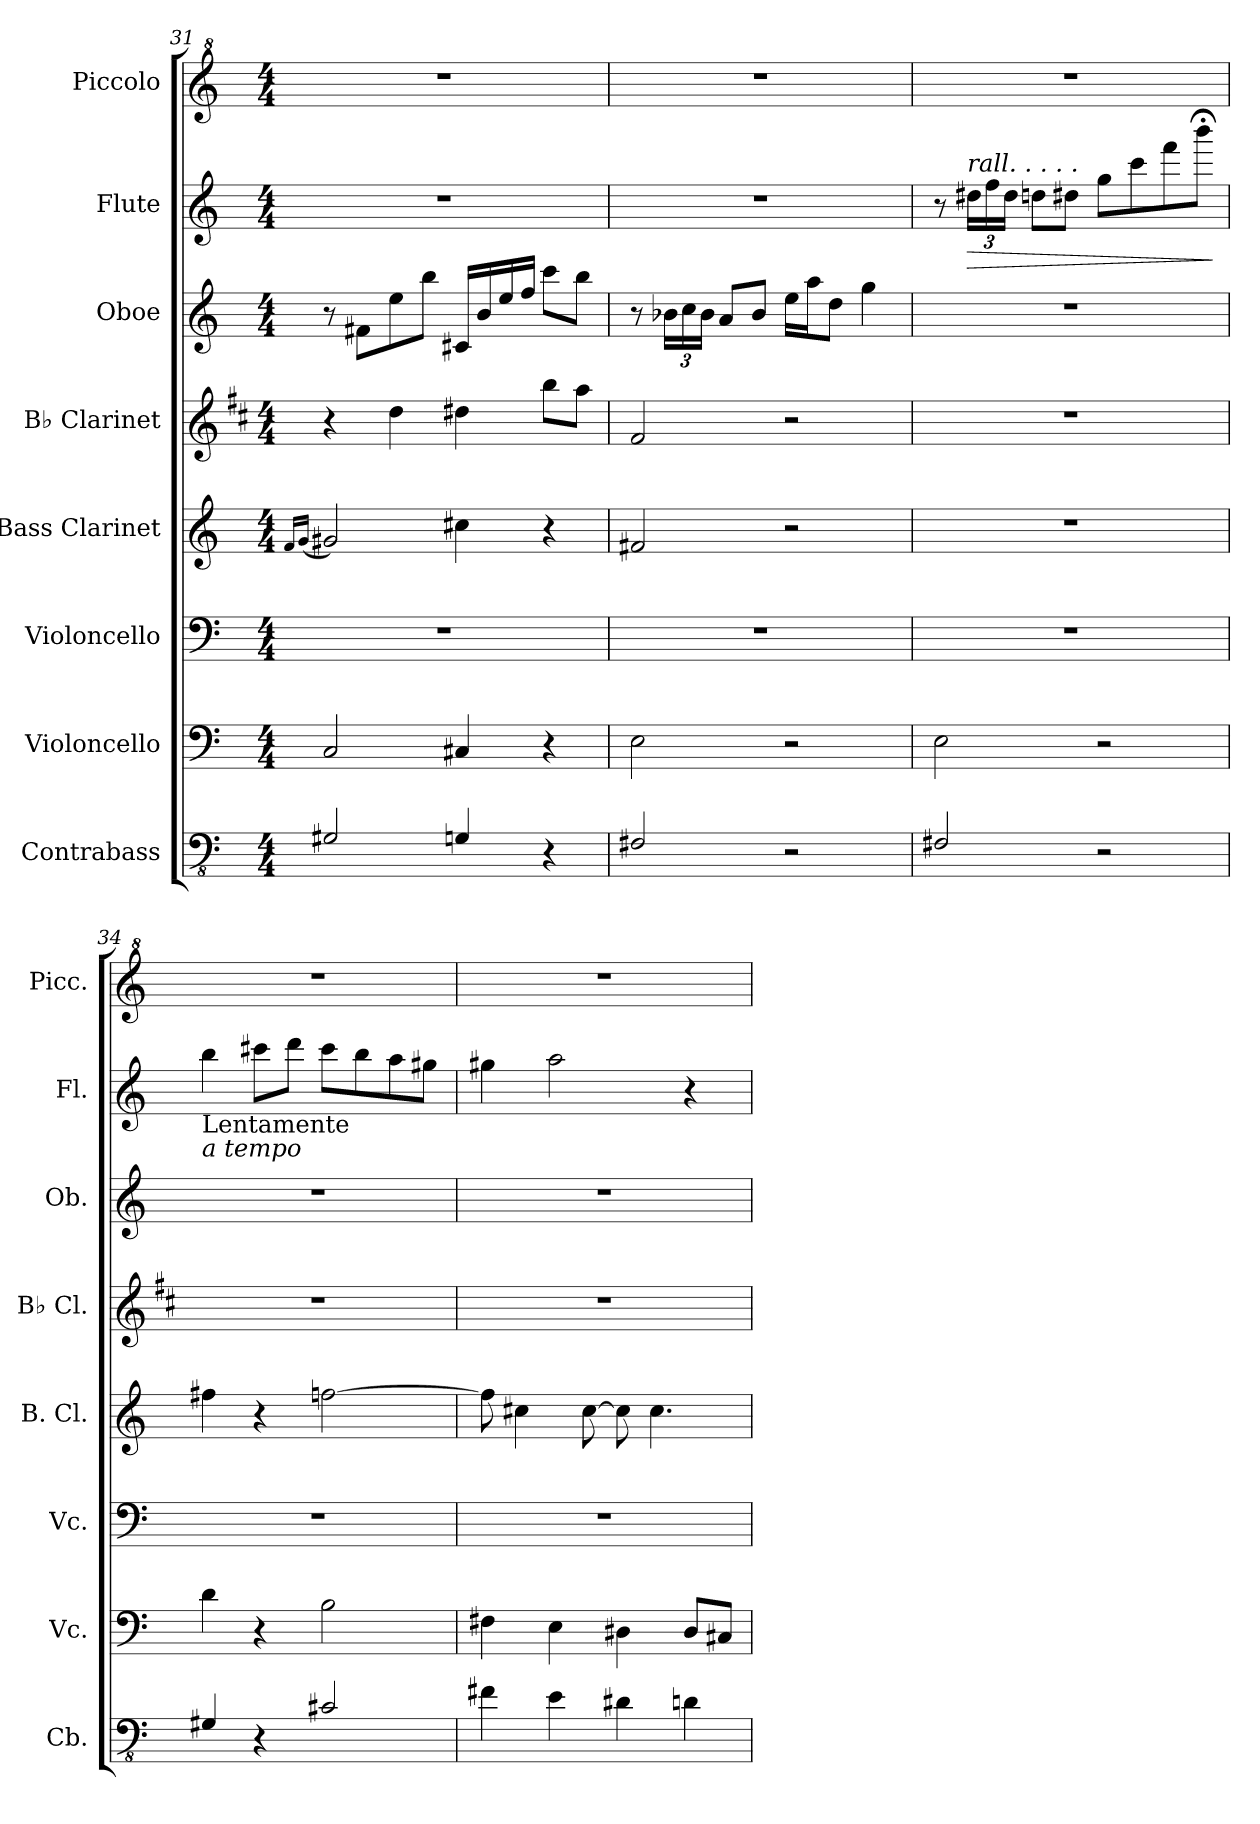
**kern	**kern	**kern	**kern	**kern	**kern	**kern	**dynam	**kern
*part8	*part7	*part6	*part5	*part4	*part3	*part2	*part2	*part1
*staff8	*staff7	*staff6	*staff5	*staff4	*staff3	*staff2	*staff2	*staff1
*I"Contrabass	*I"Violoncello	*I"Violoncello	*I"Bass Clarinet	*I"B♭ Clarinet	*I"Oboe	*I"Flute	*	*I"Piccolo
*I'Cb.	*I'Vc.	*I'Vc.	*I'B. Cl.	*I'B♭ Cl.	*I'Ob.	*I'Fl.	*	*I'Picc.
!!LO:PB:g=z
*clefFv4	*clefF4	*clefF4	*clefG2	*clefG2	*clefG2	*clefG2	*	*clefG^2
*ITrd7c12	*	*	*ITrd8c14	*ITrd1c2	*	*	*	*ITrd-7c-12
*k[]	*k[]	*k[]	*k[]	*k[]	*k[]	*k[]	*	*k[]
*M4/4	*M4/4	*M4/4	*M4/4	*M4/4	*M4/4	*M4/4	*	*M4/4
=31	=31	=31	=31	=31	=31	=31	=31	=31
.	.	.	16qF/LL	.	.	.	.	.
.	.	.	(16qG/JJ	.	.	.	.	.
2GGG#X/	2C/	1r	2G#X/)	4r	8r	1r	.	1r
.	.	.	.	.	8f#X\L	.	.	.
.	.	.	.	4cc\	8ee\	.	.	.
.	.	.	.	.	8bb\J	.	.	.
4GGGn/	4C#X/	.	4c#X\	4cc#X\	16c#X/LL	.	.	.
.	.	.	.	.	16b/	.	.	.
.	.	.	.	.	16ee/	.	.	.
.	.	.	.	.	16ff/JJ	.	.	.
4r	4r	.	4r	8aa\L	8ccc\L	.	.	.
.	.	.	.	8gg\J	8bb\J	.	.	.
=32	=32	=32	=32	=32	=32	=32	=32	=32
2FFF#X/	2E\	1r	2F#X/	2e/	8r	1r	.	1r
*	*	*	*	*	*Xbrackettup	*	*	*
.	.	.	.	.	24b-X\LL	.	.	.
.	.	.	.	.	24cc\	.	.	.
.	.	.	.	.	24b-\JJ	.	.	.
.	.	.	.	.	8a/L	.	.	.
.	.	.	.	.	8b-/J	.	.	.
2r	2r	.	2r	2r	16ee\LL	.	.	.
.	.	.	.	.	16aa\J	.	.	.
.	.	.	.	.	8dd\J	.	.	.
.	.	.	.	.	4gg\	.	.	.
=33	=33	=33	=33	=33	=33	=33	=33	=33
2FFF#X/	2E\	1r	1r	1r	1r	8r	.	1r
*	*	*	*	*	*	*Xbrackettup	*	*
!	!	!	!	!	!	!LO:TX:a:i:t=rall. . . . .	!	!
!	!	!	!	!	!	!	!LO:HP:b	!
.	.	.	.	.	.	24dd#X\LL	>	.
.	.	.	.	.	.	24ff\	.	.
.	.	.	.	.	.	24dd#\JJ	.	.
.	.	.	.	.	.	8ddn\L	.	.
.	.	.	.	.	.	8dd#X\J	.	.
2r	2r	.	.	.	.	8gg\L	.	.
.	.	.	.	.	.	8ccc\	.	.
.	.	.	.	.	.	8fff\	.	.
.	.	.	.	.	.	8bbb;<\J	.	.
.	.	.	.	.	.	.	]	.
!!LO:PB:g=z
=34	=34	=34	=34	=34	=34	=34	=34	=34
*	*	*	*	*	*	*	*	*MM78
!	!	!	!	!	!	!LO:TX:b:t=Lentamente	!	!
!	!	!	!	!	!	!LO:TX:b:i:t=a tempo	!	!
4GGG#X/	4d\	1r	4f#X\	1r	1r	4bb\	.	1r
4r	4r	.	4r	.	.	8ccc#X\L	.	.
.	.	.	.	.	.	8ddd\J	.	.
2CC#X/	2B\	.	[2fn\	.	.	8ccc#\L	.	.
.	.	.	.	.	.	8bb\	.	.
.	.	.	.	.	.	8aa\	.	.
.	.	.	.	.	.	8gg#X\J	.	.
=35	=35	=35	=35	=35	=35	=35	=35	=35
4FF#X\	4F#X\	1r	8f\]	1r	1r	4gg#X\	.	1r
.	.	.	4c#X\	.	.	.	.	.
4EE\	4E\	.	.	.	.	2aa\	.	.
.	.	.	[8c#\	.	.	.	.	.
4DD#X\	4D#X\	.	8c#\]	.	.	.	.	.
.	.	.	4.c#\	.	.	.	.	.
4DDn\	8D#/L	.	.	.	.	4r	.	.
.	8C#X/J	.	.	.	.	.	.	.
=	=	=	=	=	=	=	=	=
*-	*-	*-	*-	*-	*-	*-	*-	*-
